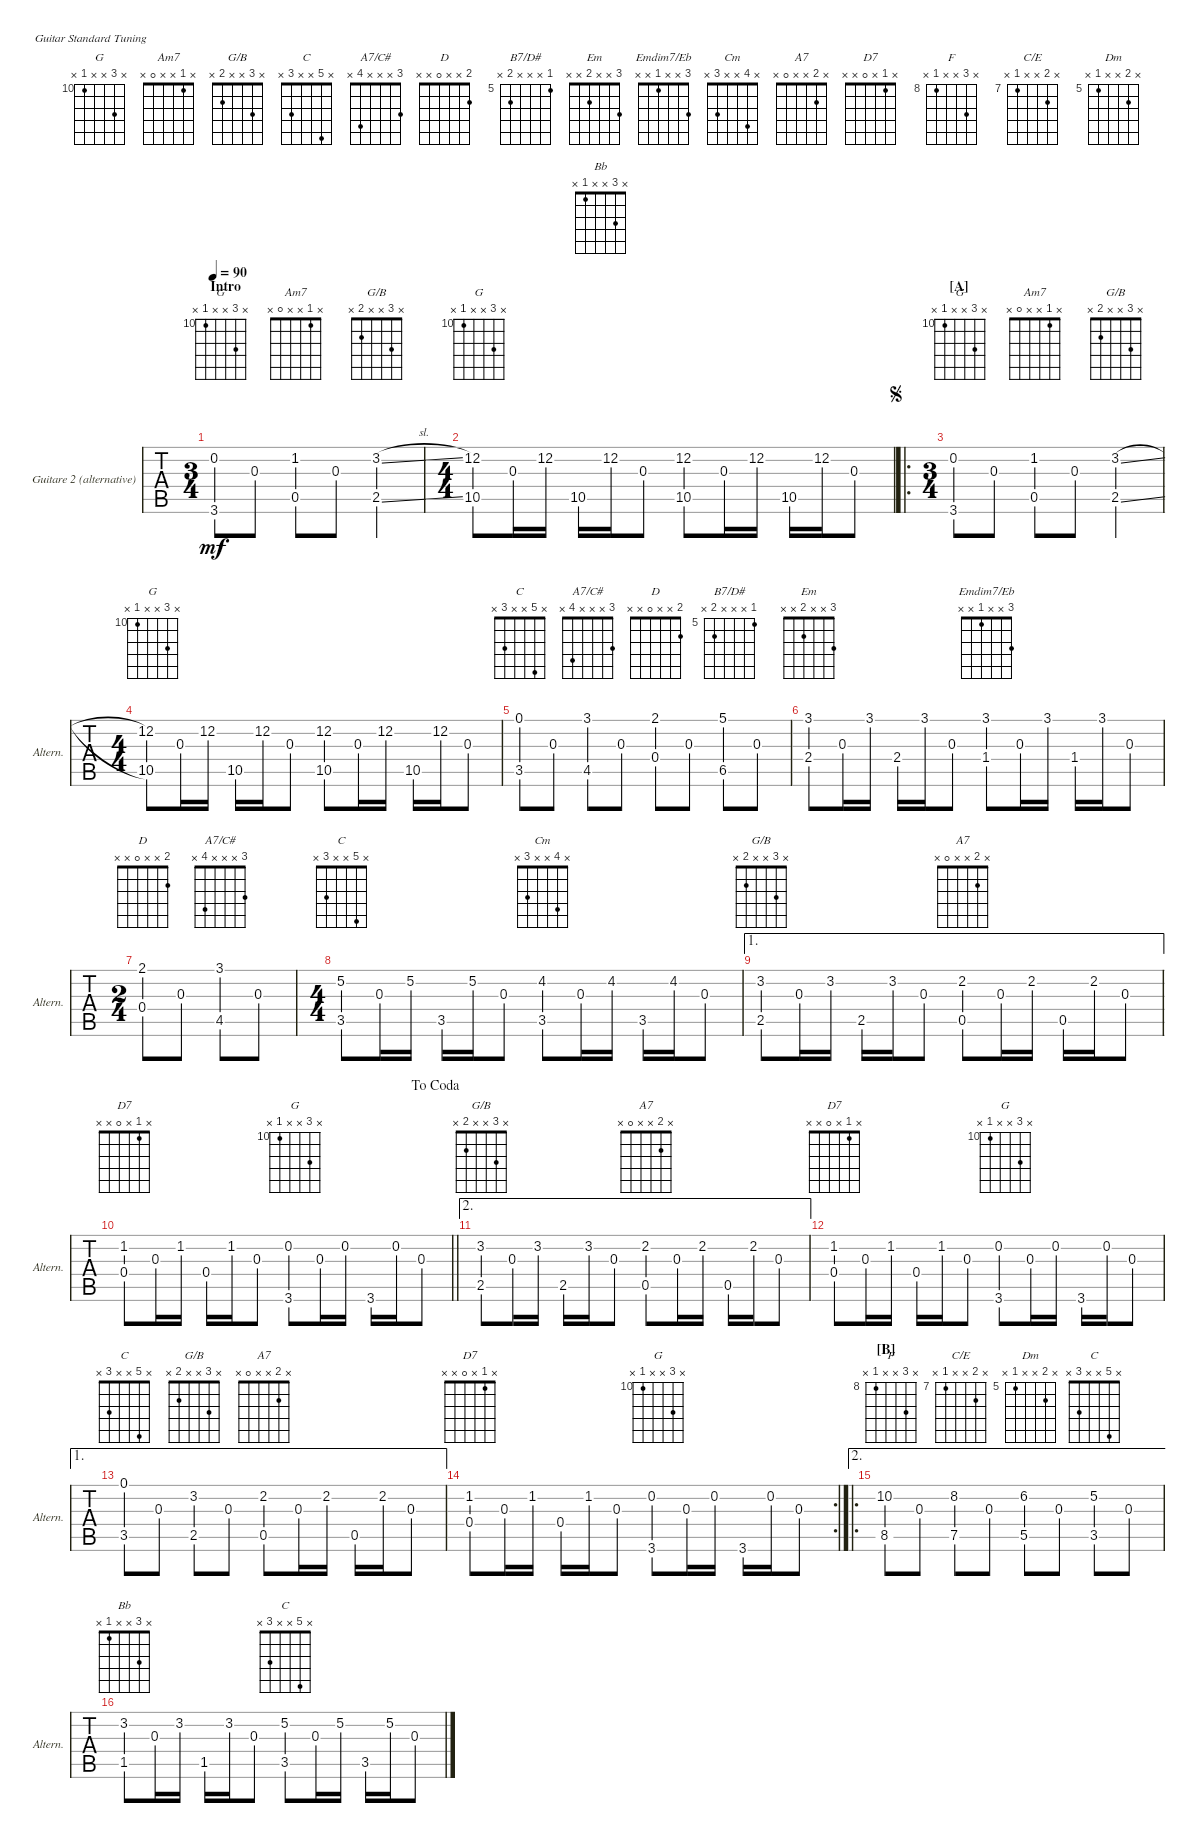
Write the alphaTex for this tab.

\defaultSystemsLayout 4
\singleTrackTrackNamePolicy allsystems
\multiTrackTrackNamePolicy allsystems
\firstSystemTrackNameMode fullname
\firstSystemTrackNameOrientation horizontal
\otherSystemsTrackNameOrientation horizontal
\chordDiagramsInScore
\track ("Guitare 2 (alternative)" "Altern.") {instrument acousticguitarsteel}
\staff {tabs}
\tuning (E4 B3 G3 D3 A2 E2)
\chord ("G" x 0 x x x 3)
\chord ("Am7" x 1 x x 0 x)
\chord ("G/B" x 3 x x 2 x)
\chord ("G" x 12 x x 10 x) {firstfret 10}
\chord ("C" 0 x x x 3 x)
\chord ("A7/C#" 3 x x x 4 x)
\chord ("D" 2 x x 0 x x)
\chord ("B7/D#" 5 x x x 6 x) {firstfret 5}
\chord ("Em" 3 x x 2 x x)
\chord ("Emdim7/Eb" 3 x x 1 x x)
\chord ("C" x 5 x x 3 x)
\chord ("Cm" x 4 x x 3 x)
\chord ("A7" x 2 x x 0 x)
\chord ("D7" x 1 x 0 x x)
\chord ("F" x 10 x x 8 x) {firstfret 8}
\chord ("C/E" x 8 x x 7 x) {firstfret 7}
\chord ("Dm" x 6 x x 5 x) {firstfret 5}
\chord ("Bb" x 3 x x 1 x)
\ts (3 4)
\section ("" "Intro")
\tempo 90
\clef g2
\scale
1.06179
\ks g
(3.6{rf 1} 0.2{rf 3}).8{ch "G" dy mf instrument acousticguitarsteel} 0.3{rf 2}.8{beam invert} (1.2{rf 3} 0.5{rf 1}).8{ch "Am7"} 0.3{rf 2}.8 (3.2{sl rf 3} 2.5{sl rf 1}).4{ch "G/B"} |
\ts (4 4)
\scale
0.938209 (12.2{rf 3} 10.5{rf 1}).8{ch "G"} 0.3{rf 2}.16 12.2{rf 3}.16 10.5{rf 1}.16 12.2{rf 3}.16 0.3{rf 2}.8 (12.2{rf 3} 10.5{rf 1}).8 0.3{rf 2}.16 12.2{rf 3}.16 10.5{rf 1}.16 12.2{rf 3}.16 0.3{rf 2}.8 |
\ro
\ts (3 4)
\section ("A" "")
\jump segno
\scale
1.06179 (3.6 0.2).8{ch "G" lyrics (0 "") lyrics (1 "") lyrics (2 "") lyrics (3 "") lyrics (4 "")} 0.3.8{lyrics (0 "") lyrics (1 "") lyrics (2 "") lyrics (3 "") lyrics (4 "")} (1.2 0.5).8{ch "Am7" lyrics (0 "") lyrics (1 "") lyrics (2 "") lyrics (3 "") lyrics (4 "")} 0.3.8{lyrics (0 "") lyrics (1 "") lyrics (2 "") lyrics (3 "") lyrics (4 "")} (3.2{sl} 2.5{sl}).4{ch "G/B" lyrics (0 "") lyrics (1 "") lyrics (2 "") lyrics (3 "") lyrics (4 "")} |
\ts (4 4)
\scale
0.938209 (12.2 10.5).8{ch "G" lyrics (0 "") lyrics (1 "") lyrics (2 "") lyrics (3 "") lyrics (4 "")} 0.3.16{lyrics (0 "") lyrics (1 "") lyrics (2 "") lyrics (3 "") lyrics (4 "")} 12.2.16{lyrics (0 "") lyrics (1 "") lyrics (2 "") lyrics (3 "") lyrics (4 "")} 10.5.16{lyrics (0 "") lyrics (1 "") lyrics (2 "") lyrics (3 "") lyrics (4 "")} 12.2.16 0.3.8 (12.2 10.5).8 0.3.16 12.2.16 10.5.16 12.2.16 0.3.8 |
\scale
1.03909 (0.1{rf 4} 3.5{rf 1}).8{ch "C"} 0.3{rf 2}.8 (3.1{rf 4} 4.5{rf 1}).8{ch "A7/C#"} 0.3{rf 2}.8 (2.1{rf 4} 0.4{rf 1}).8{ch "D"} 0.3{rf 2}.8 (5.1{rf 4} 6.5{rf 1}).8{ch "B7/D#"} 0.3{rf 2}.8 |
\scale
0.960908 (3.1{rf 4} 2.4{rf 1}).8{ch "Em"} 0.3{rf 2}.16 3.1{rf 4}.16 2.4{rf 1}.16 3.1{rf 4}.16 0.3{rf 2}.8 (3.1{rf 4} 1.4{rf 1}).8{ch "Emdim7/Eb"} 0.3{rf 2}.16 3.1{rf 4}.16 1.4{rf 1}.16 3.1{rf 4}.16 0.3{rf 2}.8 |
\ts (2 4)
\scale
1.06179 (2.1{rf 4} 0.4{rf 1}).8{ch "D"} 0.3{rf 2}.8 (4.5{rf 1} 3.1{rf 4}).8{ch "A7/C#"} 0.3{rf 2}.8 |
\ts (4 4)
\scale
0.938209 (5.2{rf 3} 3.5{rf 1}).8{ch "C"} 0.3{rf 2}.16 5.2{rf 3}.16 3.5{rf 1}.16 5.2{rf 3}.16 0.3{rf 2}.8 (3.5{rf 1} 4.2{rf 3}).8{ch "Cm"} 0.3{rf 2}.16 4.2{rf 3}.16 3.5{rf 1}.16 4.2{rf 3}.16 0.3{rf 2}.8 |
\ae 1
\scale
1.03909 (3.2 2.5).8{ch "G/B"} 0.3.16 3.2.16 2.5.16 3.2.16 0.3.8 (2.2 0.5).8{ch "A7"} 0.3.16 2.2.16 0.5.16 2.2.16 0.3.8 |
\jump dacoda
\scale
0.960908
\barLineRight lightlight
(1.2 0.4).8{ch "D7"} 0.3.16 1.2.16 0.4.16 1.2.16 0.3.8 (3.6 0.2).8{ch "G"} 0.3.16 0.2.16 3.6.16 0.2.16 0.3.8 |
\ae 2
\scale
1.03909 (3.2 2.5).8{ch "G/B"} 0.3.16 3.2.16 2.5.16 3.2.16 0.3.8 (2.2 0.5).8{ch "A7"} 0.3.16 2.2.16 0.5.16 2.2.16 0.3.8 |
\scale
0.960908 (1.2 0.4).8{ch "D7"} 0.3.16 1.2.16 0.4.16 1.2.16 0.3.8 (3.6 0.2).8{ch "G"} 0.3.16 0.2.16 3.6.16 0.2.16 0.3.8 |
\ae 1
\scale
1.03909 (3.5 0.1{hac}).8{ch "C"} 0.3.8 (3.2{hac} 2.5).8{ch "G/B"} 0.3.8 (2.2{hac} 0.5).8{ch "A7"} 0.3.16 2.2{ac}.16 0.5.16 2.2{ac}.16 0.3.8 |
\rc 2
\scale
0.960908 (1.2 0.4).8{ch "D7"} 0.3.16 1.2.16 0.4.16 1.2.16 0.3.8 (3.6 0.2).8{ch "G"} 0.3.16 0.2.16 3.6.16 0.2.16 0.3.8 |
\ae 2
\ro
\section ("B" "")
\scale
1.03909 (10.2 8.5).8{ch "F"} 0.3.8 (8.2 7.5).8{ch "C/E"} 0.3.8 (6.2 5.5).8{ch "Dm"} 0.3.8 (5.2 3.5).8{ch "C"} 0.3.8 |
\scale
0.960908 (1.5 3.2).8{ch "Bb"} 0.3.16 3.2.16 1.5.16 3.2.16 0.3.8 (3.5 5.2).8{ch "C"} 0.3.16 5.2.16 3.5.16 5.2.16 0.3.8
